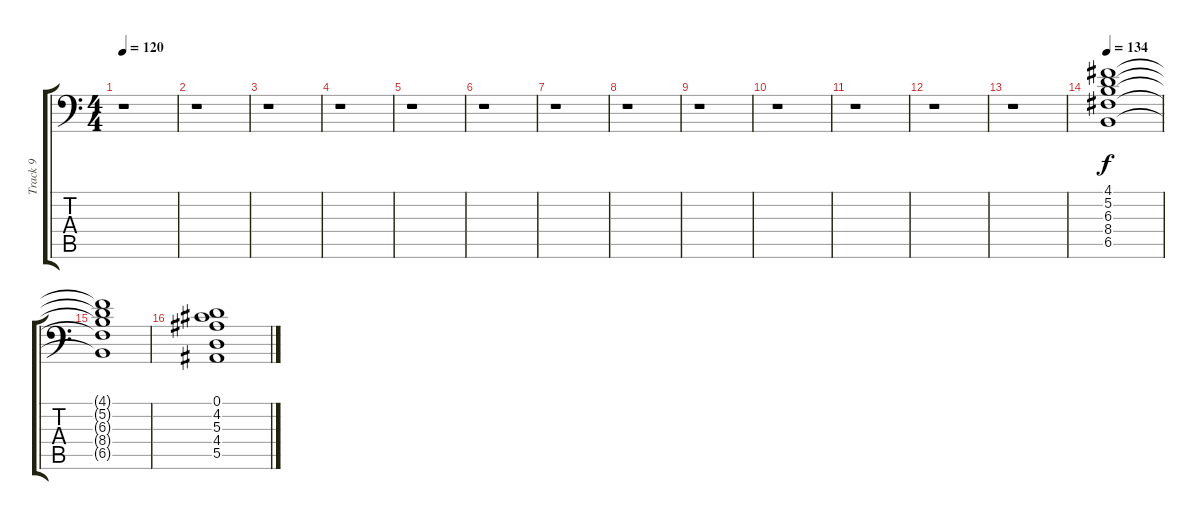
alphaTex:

\track ("Track 9" "Track 9") {instrument fx6goblins}
\staff {score tabs}
\tuning (D4 A3 F3 Bb2 F2 Bb1) {hide}
\ts (4 4)
\tempo 120
\clef f4
\ks c
r.1{dy f instrument fx6goblins} |
r.1 |
r.1 |
r.1 |
r.1 |
r.1 |
r.1 |
r.1 |
r.1 |
r.1 |
r.1 |
r.1 |
r.1 |
\tempo 134
(4.1 5.2 6.3 8.4 6.5).1 |
(4.1{t} 5.2{t} 6.3{t} 8.4{t} 6.5{t}).1 |
(0.1 4.2 5.3 4.4 5.5).1
